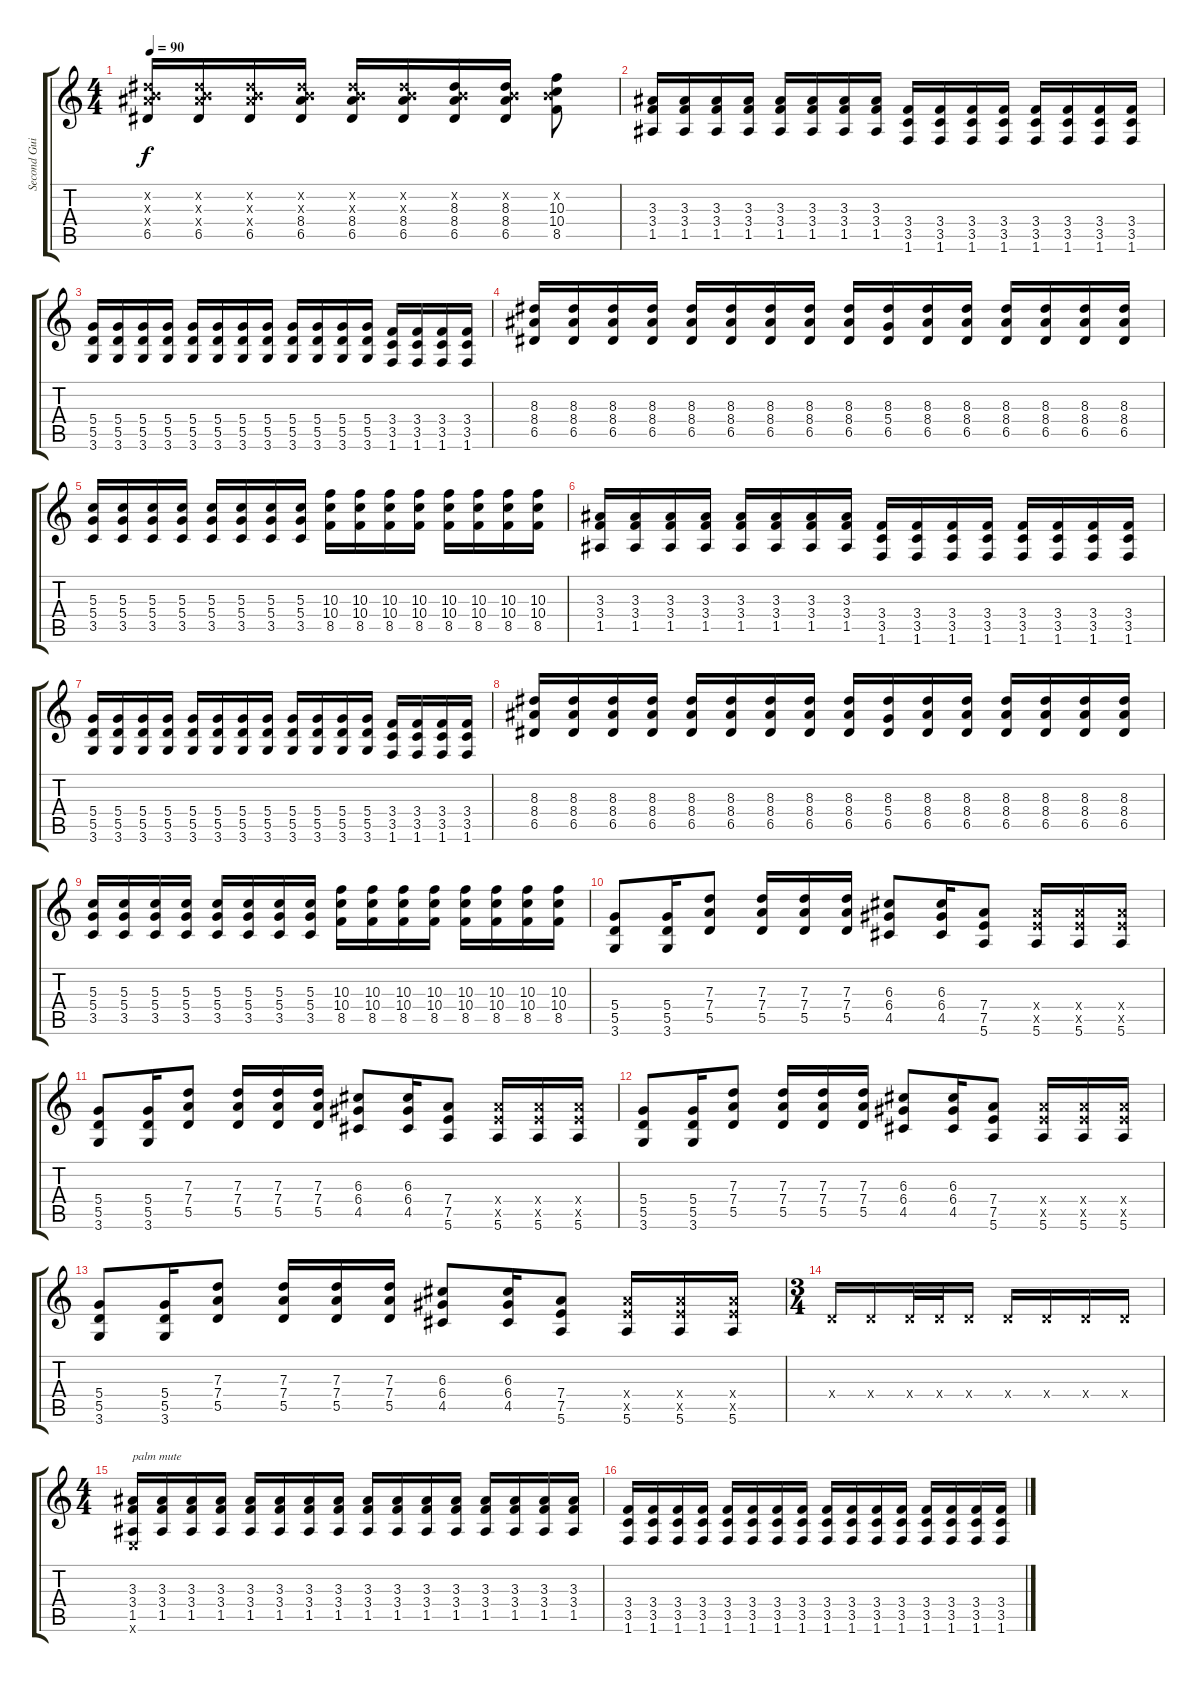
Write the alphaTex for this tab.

\track ("Second Guitar" "Second Gui") {instrument overdrivenguitar}
\staff {score tabs}
\tuning (E4 B3 G3 D3 A2 E2) {hide}
\ts (4 4)
\tempo 90
\clef g2
\ks c
(0.2{x} 8.3{x} 8.4{x} 6.5).16{dy f} (0.2{x} 8.3{x} 8.4{x} 6.5).16 (0.2{x} 8.3{x} 8.4{x} 6.5).16 (0.2{x} 8.3{x} 8.4 6.5).16 (0.2{x} 8.3{x} 8.4 6.5).16 (0.2{x} 8.3{x} 8.4 6.5).16 (0.2{x} 8.3 8.4 6.5).16 (0.2{x} 8.3 8.4 6.5).16 (0.2{x} 10.3 10.4 8.5).8 |
(3.3 3.4 1.5).16 (3.3 3.4 1.5).16 (3.3 3.4 1.5).16 (3.3 3.4 1.5).16 (3.3 3.4 1.5).16 (3.3 3.4 1.5).16 (3.3 3.4 1.5).16 (3.3 3.4 1.5).16 (3.4 3.5 1.6).16 (3.4 3.5 1.6).16 (3.4 3.5 1.6).16 (3.4 3.5 1.6).16 (3.4 3.5 1.6).16 (3.4 3.5 1.6).16 (3.4 3.5 1.6).16 (3.4 3.5 1.6).16 |
(5.4 5.5 3.6).16 (5.4 5.5 3.6).16 (5.4 5.5 3.6).16 (5.4 5.5 3.6).16 (5.4 5.5 3.6).16 (5.4 5.5 3.6).16 (5.4 5.5 3.6).16 (5.4 5.5 3.6).16 (5.4 5.5 3.6).16 (5.4 5.5 3.6).16 (5.4 5.5 3.6).16 (5.4 5.5 3.6).16 (3.4 3.5 1.6).16 (3.4 3.5 1.6).16 (3.4 3.5 1.6).16 (3.4 3.5 1.6).16 |
(8.3 8.4 6.5).16 (8.3 8.4 6.5).16 (8.3 8.4 6.5).16 (8.3 8.4 6.5).16 (8.3 8.4 6.5).16 (8.3 8.4 6.5).16 (8.3 8.4 6.5).16 (8.3 8.4 6.5).16 (8.3 8.4 6.5).16 (8.3 5.4 6.5).16 (8.3 8.4 6.5).16 (8.3 8.4 6.5).16 (8.3 8.4 6.5).16 (8.3 8.4 6.5).16 (8.3 8.4 6.5).16 (8.3 8.4 6.5).16 |
(5.3 5.4 3.5).16 (5.3 5.4 3.5).16 (5.3 5.4 3.5).16 (5.3 5.4 3.5).16 (5.3 5.4 3.5).16 (5.3 5.4 3.5).16 (5.3 5.4 3.5).16 (5.3 5.4 3.5).16 (10.3 10.4 8.5).16 (10.3 10.4 8.5).16 (10.3 10.4 8.5).16 (10.3 10.4 8.5).16 (10.3 10.4 8.5).16 (10.3 10.4 8.5).16 (10.3 10.4 8.5).16 (10.3 10.4 8.5).16 |
(3.3 3.4 1.5).16 (3.3 3.4 1.5).16 (3.3 3.4 1.5).16 (3.3 3.4 1.5).16 (3.3 3.4 1.5).16 (3.3 3.4 1.5).16 (3.3 3.4 1.5).16 (3.3 3.4 1.5).16 (3.4 3.5 1.6).16 (3.4 3.5 1.6).16 (3.4 3.5 1.6).16 (3.4 3.5 1.6).16 (3.4 3.5 1.6).16 (3.4 3.5 1.6).16 (3.4 3.5 1.6).16 (3.4 3.5 1.6).16 |
(5.4 5.5 3.6).16 (5.4 5.5 3.6).16 (5.4 5.5 3.6).16 (5.4 5.5 3.6).16 (5.4 5.5 3.6).16 (5.4 5.5 3.6).16 (5.4 5.5 3.6).16 (5.4 5.5 3.6).16 (5.4 5.5 3.6).16 (5.4 5.5 3.6).16 (5.4 5.5 3.6).16 (5.4 5.5 3.6).16 (3.4 3.5 1.6).16 (3.4 3.5 1.6).16 (3.4 3.5 1.6).16 (3.4 3.5 1.6).16 |
(8.3 8.4 6.5).16 (8.3 8.4 6.5).16 (8.3 8.4 6.5).16 (8.3 8.4 6.5).16 (8.3 8.4 6.5).16 (8.3 8.4 6.5).16 (8.3 8.4 6.5).16 (8.3 8.4 6.5).16 (8.3 8.4 6.5).16 (8.3 5.4 6.5).16 (8.3 8.4 6.5).16 (8.3 8.4 6.5).16 (8.3 8.4 6.5).16 (8.3 8.4 6.5).16 (8.3 8.4 6.5).16 (8.3 8.4 6.5).16 |
(5.3 5.4 3.5).16 (5.3 5.4 3.5).16 (5.3 5.4 3.5).16 (5.3 5.4 3.5).16 (5.3 5.4 3.5).16 (5.3 5.4 3.5).16 (5.3 5.4 3.5).16 (5.3 5.4 3.5).16 (10.3 10.4 8.5).16 (10.3 10.4 8.5).16 (10.3 10.4 8.5).16 (10.3 10.4 8.5).16 (10.3 10.4 8.5).16 (10.3 10.4 8.5).16 (10.3 10.4 8.5).16 (10.3 10.4 8.5).16 |
(5.4 5.5 3.6).8 (5.4 5.5 3.6).16 (7.3 7.4 5.5).8 (7.3 7.4 5.5).16 (7.3 7.4 5.5).16 (7.3 7.4 5.5).16 (6.3 6.4 4.5).8 (6.3 6.4 4.5).16 (7.4 7.5 5.6).8 (7.4{x} 7.5{x} 5.6).16 (7.4{x} 7.5{x} 5.6).16 (7.4{x} 7.5{x} 5.6).16 |
(5.4 5.5 3.6).8 (5.4 5.5 3.6).16 (7.3 7.4 5.5).8 (7.3 7.4 5.5).16 (7.3 7.4 5.5).16 (7.3 7.4 5.5).16 (6.3 6.4 4.5).8 (6.3 6.4 4.5).16 (7.4 7.5 5.6).8 (7.4{x} 7.5{x} 5.6).16 (7.4{x} 7.5{x} 5.6).16 (7.4{x} 7.5{x} 5.6).16 |
(5.4 5.5 3.6).8 (5.4 5.5 3.6).16 (7.3 7.4 5.5).8 (7.3 7.4 5.5).16 (7.3 7.4 5.5).16 (7.3 7.4 5.5).16 (6.3 6.4 4.5).8 (6.3 6.4 4.5).16 (7.4 7.5 5.6).8 (7.4{x} 7.5{x} 5.6).16 (7.4{x} 7.5{x} 5.6).16 (7.4{x} 7.5{x} 5.6).16 |
(5.4 5.5 3.6).8 (5.4 5.5 3.6).16 (7.3 7.4 5.5).8 (7.3 7.4 5.5).16 (7.3 7.4 5.5).16 (7.3 7.4 5.5).16 (6.3 6.4 4.5).8 (6.3 6.4 4.5).16 (7.4 7.5 5.6).8 (7.4{x} 7.5{x} 5.6).16 (7.4{x} 7.5{x} 5.6).16 (7.4{x} 7.5{x} 5.6).16 |
\ts (3 4)
0.4{x}.16 0.4{x}.16 0.4{x}.32 0.4{x}.32 0.4{x}.16 0.4{x}.16 0.4{x}.16 0.4{x}.16 0.4{x}.16 |
\ts (4 4)
(3.3 3.4 1.5 0.6{x}).16{txt "palm mute"} (3.3 3.4 1.5).16 (3.3 3.4 1.5).16 (3.3 3.4 1.5).16 (3.3 3.4 1.5).16 (3.3 3.4 1.5).16 (3.3 3.4 1.5).16 (3.3 3.4 1.5).16 (3.3 3.4 1.5).16 (3.3 3.4 1.5).16 (3.3 3.4 1.5).16 (3.3 3.4 1.5).16 (3.3 3.4 1.5).16 (3.3 3.4 1.5).16 (3.3 3.4 1.5).16 (3.3 3.4 1.5).16 |
(3.4 3.5 1.6).16 (3.4 3.5 1.6).16 (3.4 3.5 1.6).16 (3.4 3.5 1.6).16 (3.4 3.5 1.6).16 (3.4 3.5 1.6).16 (3.4 3.5 1.6).16 (3.4 3.5 1.6).16 (3.4 3.5 1.6).16 (3.4 3.5 1.6).16 (3.4 3.5 1.6).16 (3.4 3.5 1.6).16 (3.4 3.5 1.6).16 (3.4 3.5 1.6).16 (3.4 3.5 1.6).16 (3.4 3.5 1.6).16
